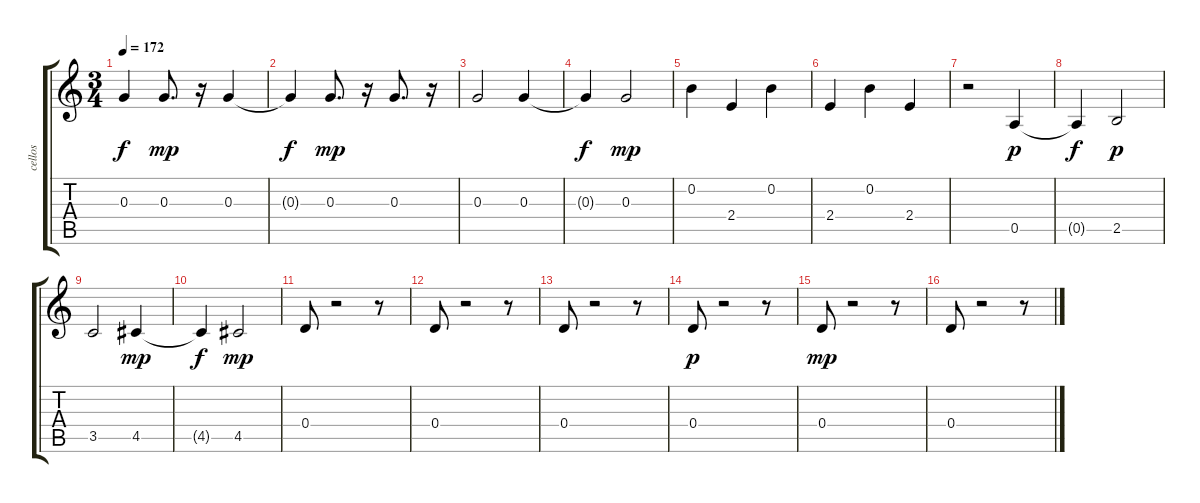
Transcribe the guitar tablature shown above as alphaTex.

\track ("cellos" "cellos") {instrument contrabass}
\staff {score tabs}
\tuning (E4 B3 G3 D3 A2 E2) {hide}
\ts (3 4)
\tempo 172
\clef g2
\ks c
0.3{t}.4{dy f} 0.3.8{d dy mp} r.16 0.3.4 |
0.3{t}.4{dy f} 0.3.8{d dy mp} r.16 0.3.8{d} r.16 |
0.3.2 0.3.4 |
0.3{t}.4{dy f} 0.3.2{dy mp} |
0.2.4 2.4.4 0.2.4 |
2.4.4 0.2.4 2.4.4 |
r.2 0.5.4{dy p} |
0.5{t}.4{dy f} 2.5.2{dy p} |
3.5.2 4.5.4{dy mp} |
4.5{t}.4{dy f} 4.5.2{dy mp} |
0.4.8 r.2 r.8 |
0.4.8 r.2 r.8 |
0.4.8 r.2 r.8 |
0.4.8{dy p} r.2 r.8 |
0.4.8{dy mp} r.2 r.8 |
0.4.8 r.2 r.8
